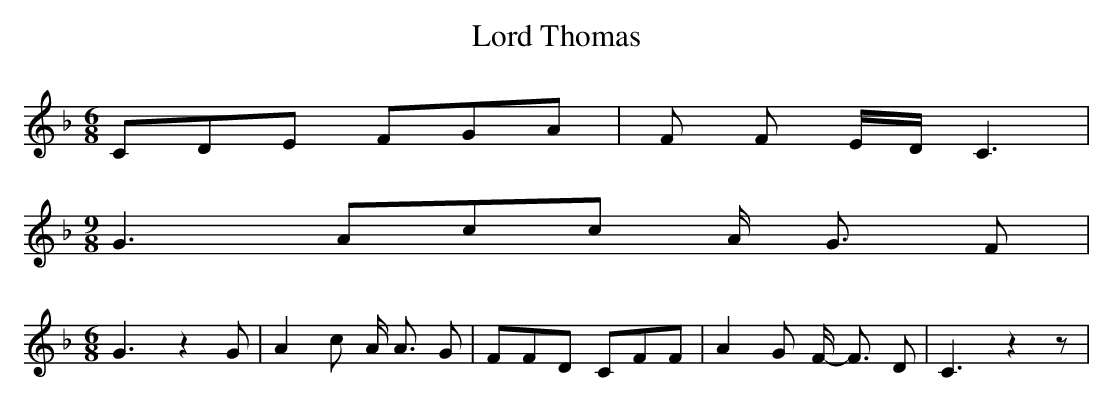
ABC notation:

X:1
T:Lord Thomas
M:6/8
L:1/8
K:F
 CDE FGA| F F- E/2D/2 C3|
M:9/8
 G3 Acc A/2- G3/2 F|
M:6/8
 G3 z2 G| A2 c A/2 A3/2 G| FFD CFF| A2 G F/2- F3/2 D| C3 z2 z|
